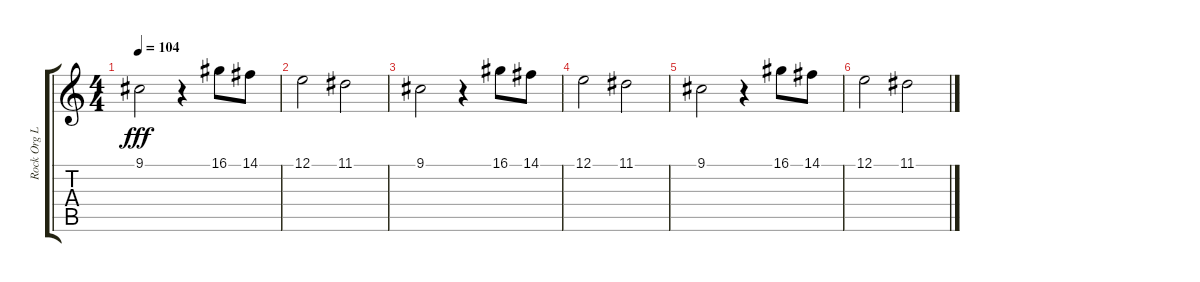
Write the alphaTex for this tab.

\track ("Rock Org Lead" "Rock Org L") {instrument rockorgan}
\staff {score tabs}
\tuning (E4 B3 G3 D3 A2 E2) {hide}
\ts (4 4)
\tempo 104
\clef g2
\ks c
9.1.2{dy fff volume 7} r.4 16.1.8{volume 6} 14.1.8{volume 6} |
12.1.2{volume 6} 11.1.2{volume 5} |
9.1.2{volume 5} r.4 16.1.8{volume 4} 14.1.8{volume 4} |
12.1.2{volume 4} 11.1.2{volume 3} |
9.1.2{volume 2} r.4 16.1.8{volume 2} 14.1.8{volume 1} |
12.1.2{volume 1} 11.1.2{volume 1}
